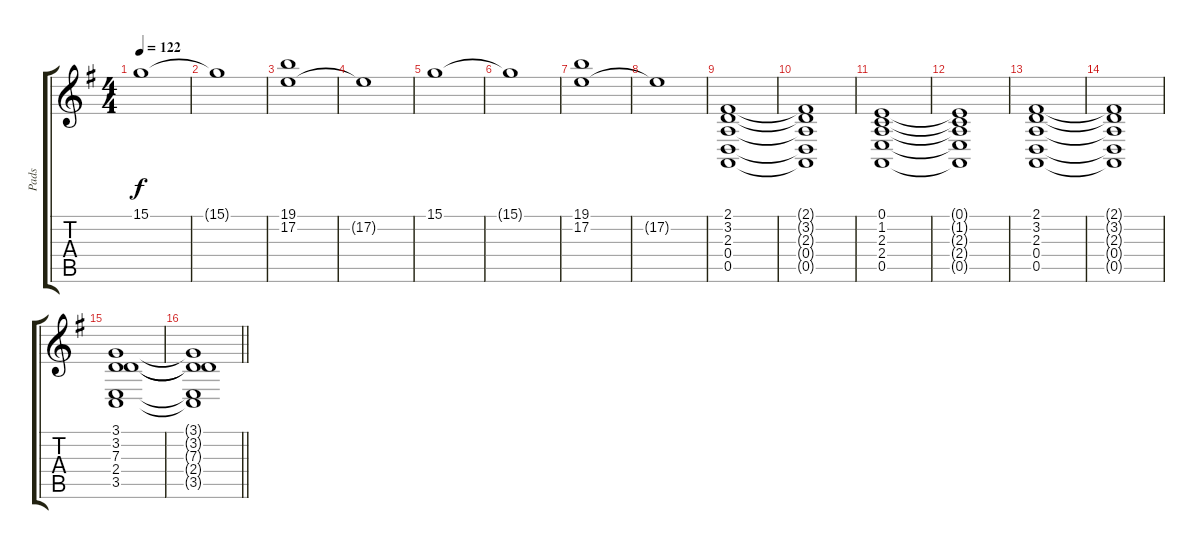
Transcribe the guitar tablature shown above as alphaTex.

\track ("Pads" "Pads") {instrument pad2warm}
\staff {score tabs}
\tuning (E4 B3 G3 D3 A2 E2) {hide}
\ts (4 4)
\tempo 122
\clef g2
\ks g
15.1.1{dy f} |
15.1{t}.1 |
(19.1 17.2).1 |
17.2{t}.1 |
15.1.1 |
15.1{t}.1 |
(19.1 17.2).1 |
17.2{t}.1 |
(2.1 3.2 2.3 0.4 0.5).1 |
(2.1{t} 3.2{t} 2.3{t} 0.4{t} 0.5{t}).1 |
(0.1 1.2 2.3 2.4 0.5).1 |
(0.1{t} 1.2{t} 2.3{t} 2.4{t} 0.5{t}).1 |
(2.1 3.2 2.3 0.4 0.5).1 |
(2.1{t} 3.2{t} 2.3{t} 0.4{t} 0.5{t}).1 |
(3.1 3.2 7.3 2.4 3.5).1 |
\barLineRight lightlight
(3.1{t} 3.2{t} 7.3{t} 2.4{t} 3.5{t}).1
